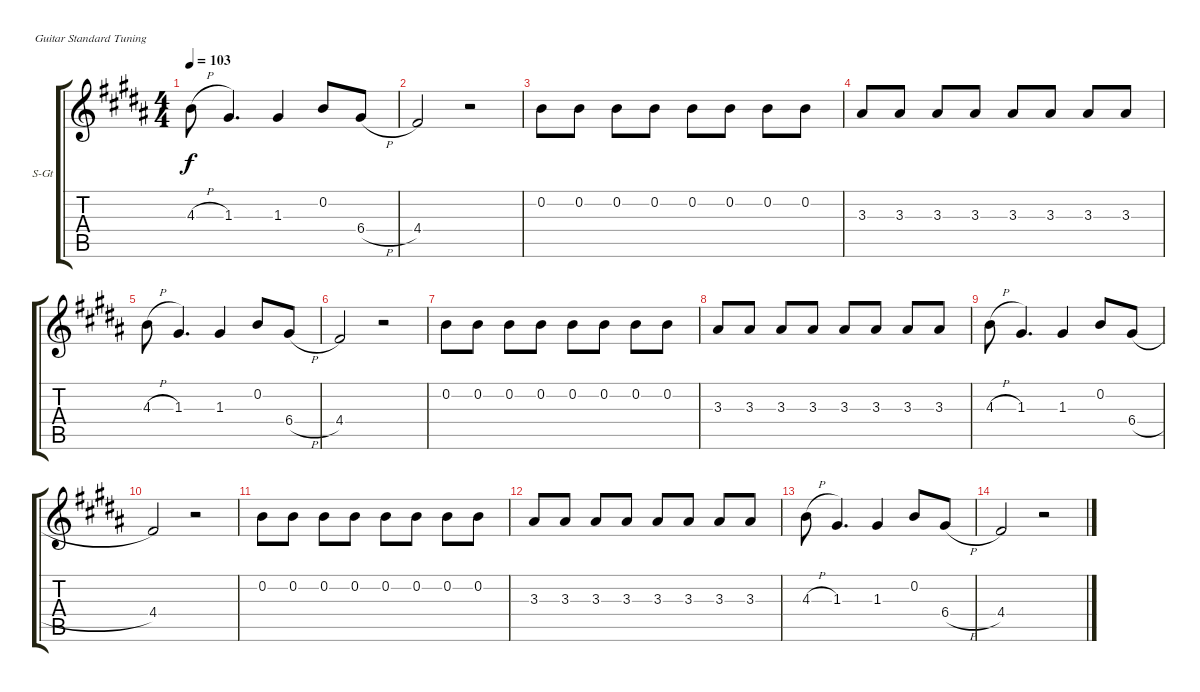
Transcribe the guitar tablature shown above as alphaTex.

\defaultSystemsLayout 4
\bracketExtendMode groupsimilarinstruments
\firstSystemTrackNameOrientation horizontal
\otherSystemsTrackNameOrientation horizontal
\track ("Vocal" "S-Gt") {instrument acousticguitarsteel}
\staff {score tabs}
\tuning (E4 B3 G3 D3 A2 E2)
\ts (4 4)
\tempo 103
\clef g2
\ks b
4.3{h}.8{dy f} 1.3.4{d} 1.3.4 0.2.8 6.4{h}.8 |
4.4.2 r.2 |
0.2.8 0.2.8 0.2.8 0.2.8 0.2.8 0.2.8 0.2.8 0.2.8 |
3.3.8 3.3.8 3.3.8 3.3.8 3.3.8 3.3.8 3.3.8 3.3.8 |
4.3{h}.8 1.3.4{d} 1.3.4 0.2.8 6.4{h}.8 |
4.4.2 r.2 |
0.2.8 0.2.8 0.2.8 0.2.8 0.2.8 0.2.8 0.2.8 0.2.8 |
3.3.8 3.3.8 3.3.8 3.3.8 3.3.8 3.3.8 3.3.8 3.3.8 |
4.3{h}.8 1.3.4{d} 1.3.4 0.2.8 6.4{h}.8 |
4.4.2 r.2 |
0.2.8 0.2.8 0.2.8 0.2.8 0.2.8 0.2.8 0.2.8 0.2.8 |
3.3.8 3.3.8 3.3.8 3.3.8 3.3.8 3.3.8 3.3.8 3.3.8 |
4.3{h}.8 1.3.4{d} 1.3.4 0.2.8 6.4{h}.8 |
4.4.2 r.2
